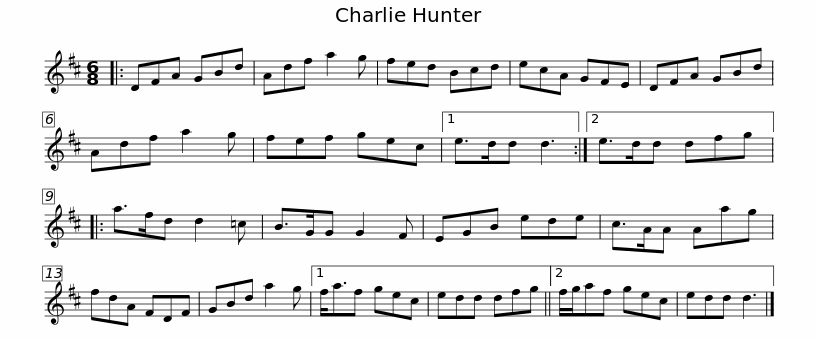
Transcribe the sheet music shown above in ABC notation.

X:1
L:1/8
M:6/8
I:linebreak $
K:D
V:1 treble
V:1
|: DFA GBd | Adf a2 g | fed Bcd | ecA GFE | DFA GBd | %5
 Adf a2 g | fef gec |1$ e>dd d3 :|2 e>dd dfg |: a>fd d2 =c | %10
 B>GG G2 F | EGB ede | c>AA Aag | fdA FDF |$ GBd a2 g |1 %15
 f<af gec | edd dfg ||2 f/g/af gec | edd d3 |] %19
